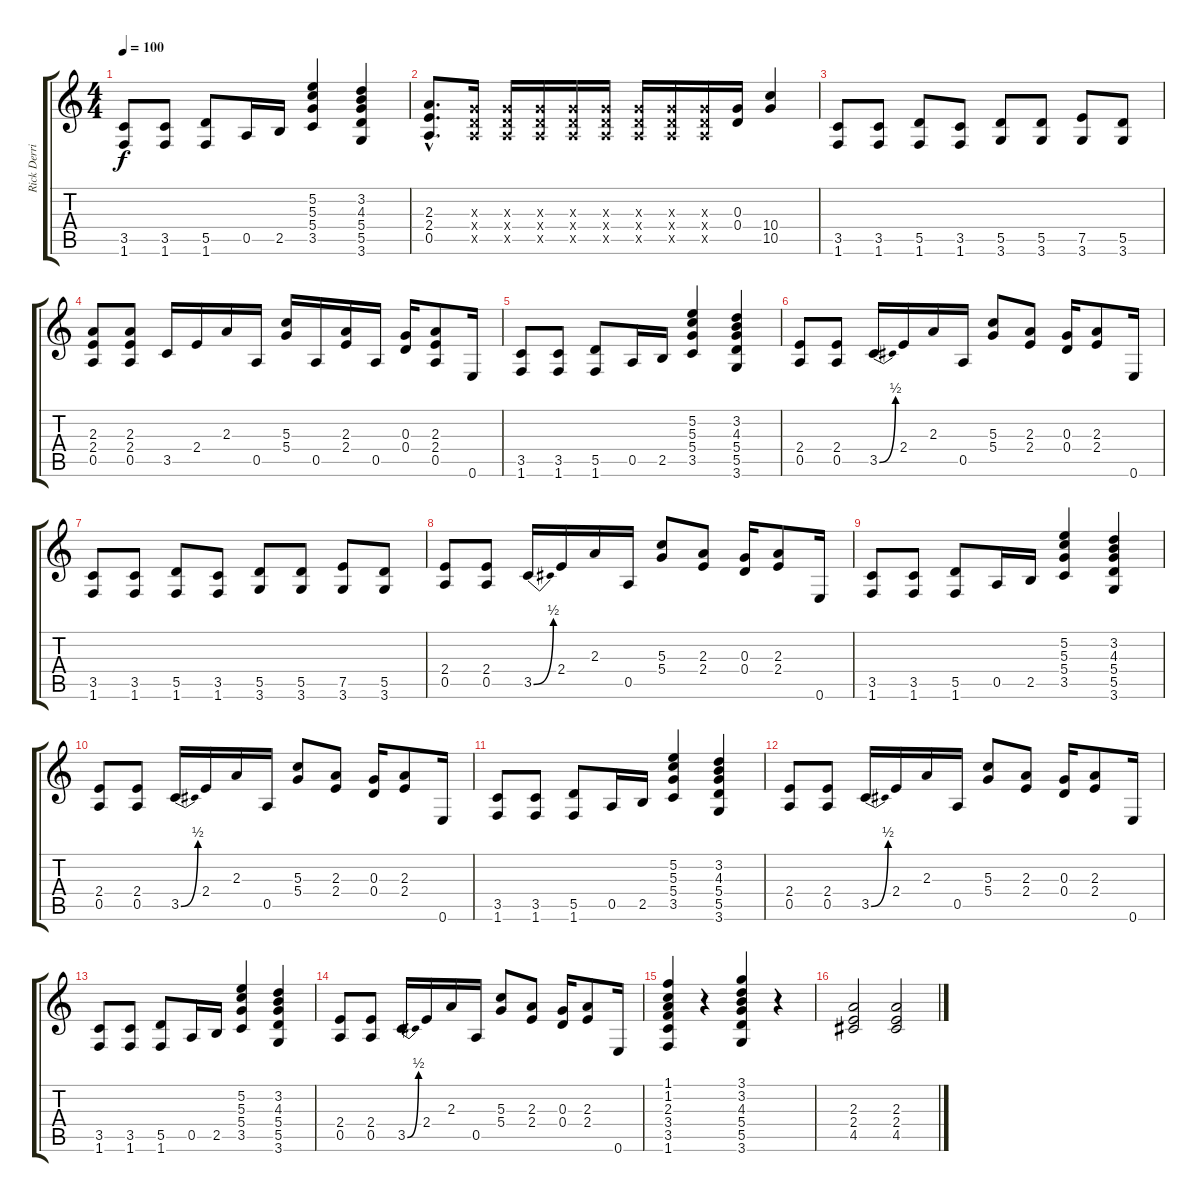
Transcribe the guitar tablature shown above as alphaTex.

\track ("Rick Derringer" "Rick Derri") {instrument electricguitarmuted}
\staff {score tabs}
\tuning (E4 B3 G3 D3 A2 E2) {hide}
\ts (4 4)
\tempo 100
\clef g2
\ks c
(3.5 1.6).8{dy f} (3.5 1.6).8 (5.5 1.6).8 0.5.16 2.5.16 (5.2 5.3 5.4 3.5).4 (3.2 4.3 5.4 5.5 3.6).4 |
(2.3{hac} 2.4{hac} 0.5{hac}).8{d} (0.3{x} 0.4{x} 0.5{x}).16 (0.3{x} 0.4{x} 0.5{x}).16 (0.3{x} 0.4{x} 0.5{x}).16 (0.3{x} 0.4{x} 0.5{x}).16 (0.3{x} 0.4{x} 0.5{x}).16 (0.3{x} 0.4{x} 0.5{x}).16 (0.3{x} 0.4{x} 0.5{x}).16 (0.3{x} 0.4{x} 0.5{x}).16 (0.3 0.4).16 (10.4 10.5).4 |
(3.5 1.6).8 (3.5 1.6).8 (5.5 1.6).8 (3.5 1.6).8 (5.5 3.6).8 (5.5 3.6).8 (7.5 3.6).8 (5.5 3.6).8 |
(2.3 2.4 0.5).8 (2.3 2.4 0.5).8 3.5.16 2.4.16 2.3.16 0.5.16 (5.3 5.4).16 0.5.16 (2.3 2.4).16 0.5.16 (0.3 0.4).16 (2.3 2.4 0.5).8 0.6.16 |
(3.5 1.6).8 (3.5 1.6).8 (5.5 1.6).8 0.5.16 2.5.16 (5.2 5.3 5.4 3.5).4 (3.2 4.3 5.4 5.5 3.6).4 |
(2.4 0.5).8 (2.4 0.5).8 3.5{be (bend 0 0 60 2)}.16 2.4.16 2.3.16 0.5.16 (5.3 5.4).8 (2.3 2.4).8 (0.3 0.4).16 (2.3 2.4).8 0.6.16 |
(3.5 1.6).8 (3.5 1.6).8 (5.5 1.6).8 (3.5 1.6).8 (5.5 3.6).8 (5.5 3.6).8 (7.5 3.6).8 (5.5 3.6).8 |
(2.4 0.5).8 (2.4 0.5).8 3.5{be (bend 0 0 60 2)}.16 2.4.16 2.3.16 0.5.16 (5.3 5.4).8 (2.3 2.4).8 (0.3 0.4).16 (2.3 2.4).8 0.6.16 |
(3.5 1.6).8 (3.5 1.6).8 (5.5 1.6).8 0.5.16 2.5.16 (5.2 5.3 5.4 3.5).4 (3.2 4.3 5.4 5.5 3.6).4 |
(2.4 0.5).8 (2.4 0.5).8 3.5{be (bend 0 0 60 2)}.16 2.4.16 2.3.16 0.5.16 (5.3 5.4).8 (2.3 2.4).8 (0.3 0.4).16 (2.3 2.4).8 0.6.16 |
(3.5 1.6).8 (3.5 1.6).8 (5.5 1.6).8 0.5.16 2.5.16 (5.2 5.3 5.4 3.5).4 (3.2 4.3 5.4 5.5 3.6).4 |
(2.4 0.5).8 (2.4 0.5).8 3.5{be (bend 0 0 60 2)}.16 2.4.16 2.3.16 0.5.16 (5.3 5.4).8 (2.3 2.4).8 (0.3 0.4).16 (2.3 2.4).8 0.6.16 |
(3.5 1.6).8 (3.5 1.6).8 (5.5 1.6).8 0.5.16 2.5.16 (5.2 5.3 5.4 3.5).4 (3.2 4.3 5.4 5.5 3.6).4 |
(2.4 0.5).8 (2.4 0.5).8 3.5{be (bend 0 0 60 2)}.16 2.4.16 2.3.16 0.5.16 (5.3 5.4).8 (2.3 2.4).8 (0.3 0.4).16 (2.3 2.4).8 0.6.16 |
(1.1 1.2 2.3 3.4 3.5 1.6).4 r.4 (3.1 3.2 4.3 5.4 5.5 3.6).4 r.4 |
(2.3 2.4 4.5).2 (2.3 2.4 4.5).2
